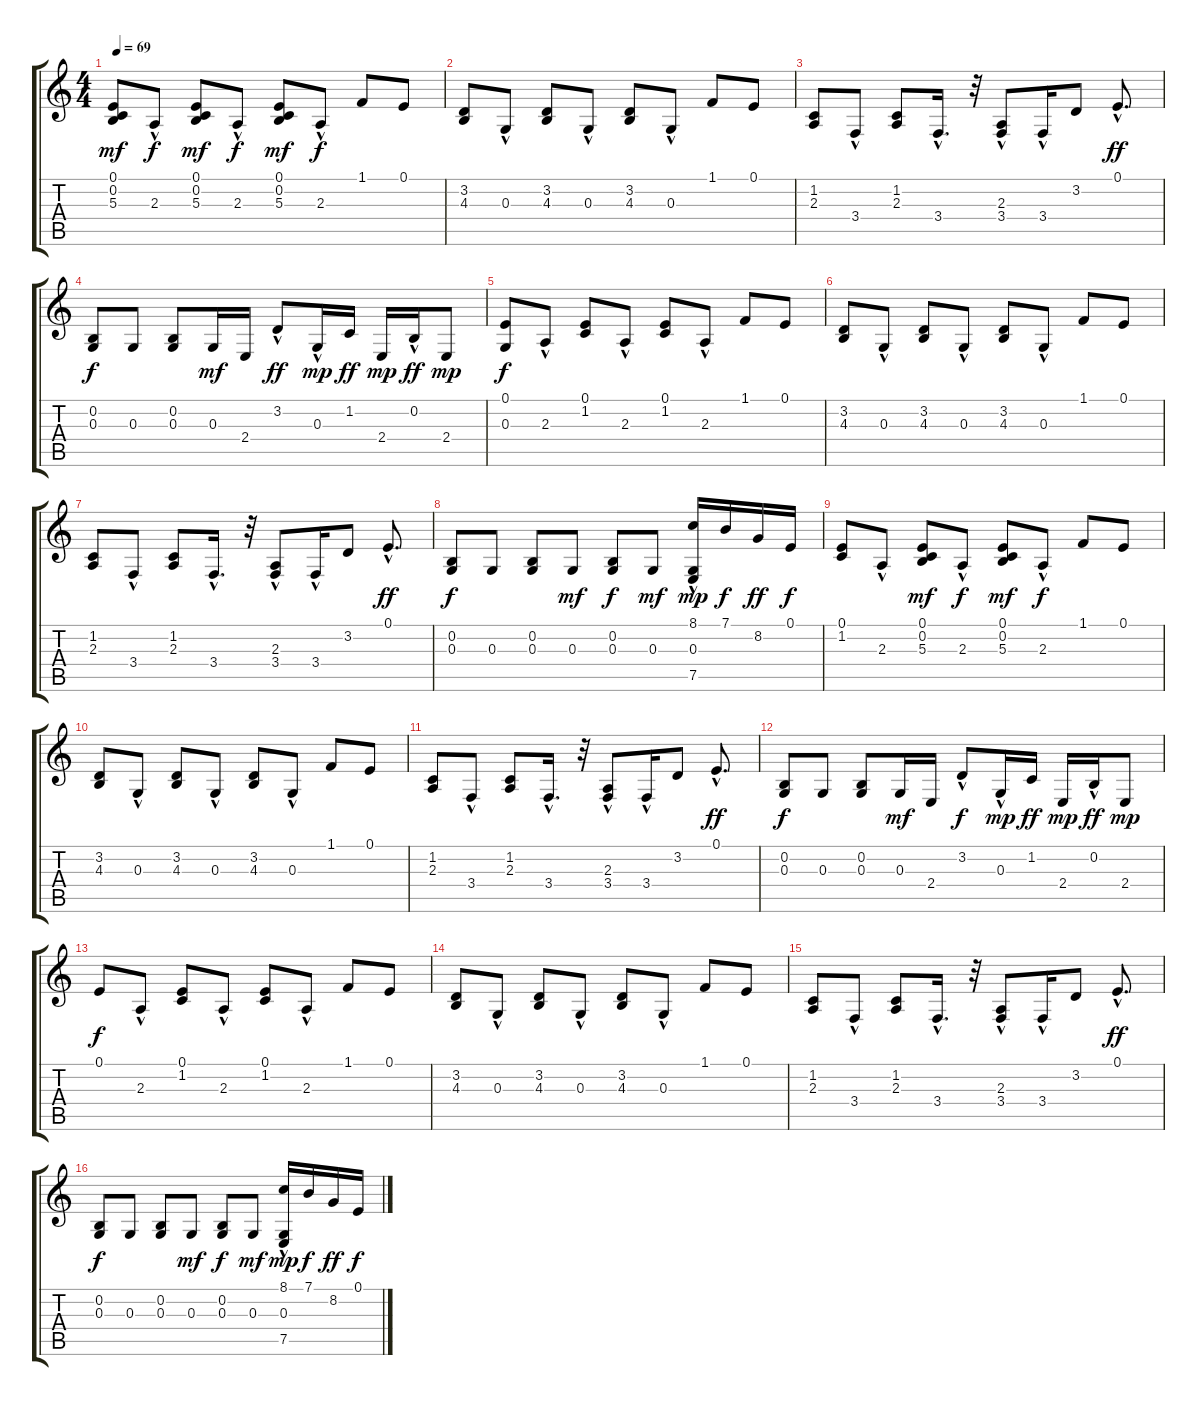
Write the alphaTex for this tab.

\track "" {instrument brightacousticpiano}
\staff {score tabs}
\tuning (E4 B3 G3 D3 A2 E2) {hide}
\ts (4 4)
\tempo 69
\clef g2
\ks c
(0.1 0.2 5.3).8{dy mf instrument brightacousticpiano} 2.3{hac}.8{dy f} (0.1 0.2 5.3).8{dy mf} 2.3{hac}.8{dy f} (0.1 0.2 5.3).8{dy mf} 2.3{hac}.8{dy f} 1.1.8 0.1.8 |
(3.2 4.3).8 0.3{hac}.8 (3.2 4.3).8 0.3{hac}.8 (3.2 4.3).8 0.3{hac}.8 1.1.8 0.1.8 |
(1.2 2.3).8 3.4{hac}.8 (1.2 2.3).8 3.4{hac}.16{d} r.32 (2.3 3.4{hac}).8 3.4{hac}.16 3.2.8 0.1{hac}.8{d dy ff} |
(0.2 0.3).8{dy f} 0.3.8 (0.2 0.3).8 0.3.16{dy mf} 2.4.16 3.2{hac}.8{dy ff} 0.3{hac}.16{dy mp} 1.2.16{dy ff} 2.4.16{dy mp} 0.2{hac}.16{dy ff} 2.4.8{dy mp} |
(0.1 0.3).8{dy f} 2.3{hac}.8 (0.1 1.2).8 2.3{hac}.8 (0.1 1.2).8 2.3{hac}.8 1.1.8 0.1.8 |
(3.2 4.3).8 0.3{hac}.8 (3.2 4.3).8 0.3{hac}.8 (3.2 4.3).8 0.3{hac}.8 1.1.8 0.1.8 |
(1.2 2.3).8 3.4{hac}.8 (1.2 2.3).8 3.4{hac}.16{d} r.32 (2.3 3.4{hac}).8 3.4{hac}.16 3.2.8 0.1{hac}.8{d dy ff} |
(0.2 0.3).8{dy f} 0.3.8 (0.2 0.3).8 0.3.8{dy mf} (0.2 0.3).8{dy f} 0.3.8{dy mf} (8.1{hac} 0.3 7.5).16{dy mp} 7.1.16{dy f} 8.2.16{dy ff} 0.1.16{dy f} |
(0.1 1.2).8 2.3{hac}.8 (0.1 0.2 5.3).8{dy mf} 2.3{hac}.8{dy f} (0.1 0.2 5.3).8{dy mf} 2.3{hac}.8{dy f} 1.1.8 0.1.8 |
(3.2 4.3).8 0.3{hac}.8 (3.2 4.3).8 0.3{hac}.8 (3.2 4.3).8 0.3{hac}.8 1.1.8 0.1.8 |
(1.2 2.3).8 3.4{hac}.8 (1.2 2.3).8 3.4{hac}.16{d} r.32 (2.3 3.4{hac}).8 3.4{hac}.16 3.2.8 0.1{hac}.8{d dy ff} |
(0.2 0.3).8{dy f} 0.3.8 (0.2 0.3).8 0.3.16{dy mf} 2.4.16 3.2{hac}.8{dy f} 0.3{hac}.16{dy mp} 1.2.16{dy ff} 2.4.16{dy mp} 0.2{hac}.16{dy ff} 2.4.8{dy mp} |
0.1.8{dy f} 2.3{hac}.8 (0.1 1.2).8 2.3{hac}.8 (0.1 1.2).8 2.3{hac}.8 1.1.8 0.1.8 |
(3.2 4.3).8 0.3{hac}.8 (3.2 4.3).8 0.3{hac}.8 (3.2 4.3).8 0.3{hac}.8 1.1.8 0.1.8 |
(1.2 2.3).8 3.4{hac}.8 (1.2 2.3).8 3.4{hac}.16{d} r.32 (2.3 3.4{hac}).8 3.4{hac}.16 3.2.8 0.1{hac}.8{d dy ff} |
(0.2 0.3).8{dy f} 0.3.8 (0.2 0.3).8 0.3.8{dy mf} (0.2 0.3).8{dy f} 0.3.8{dy mf} (8.1{hac} 0.3 7.5).16{dy mp} 7.1.16{dy f} 8.2.16{dy ff} 0.1.16{dy f}
